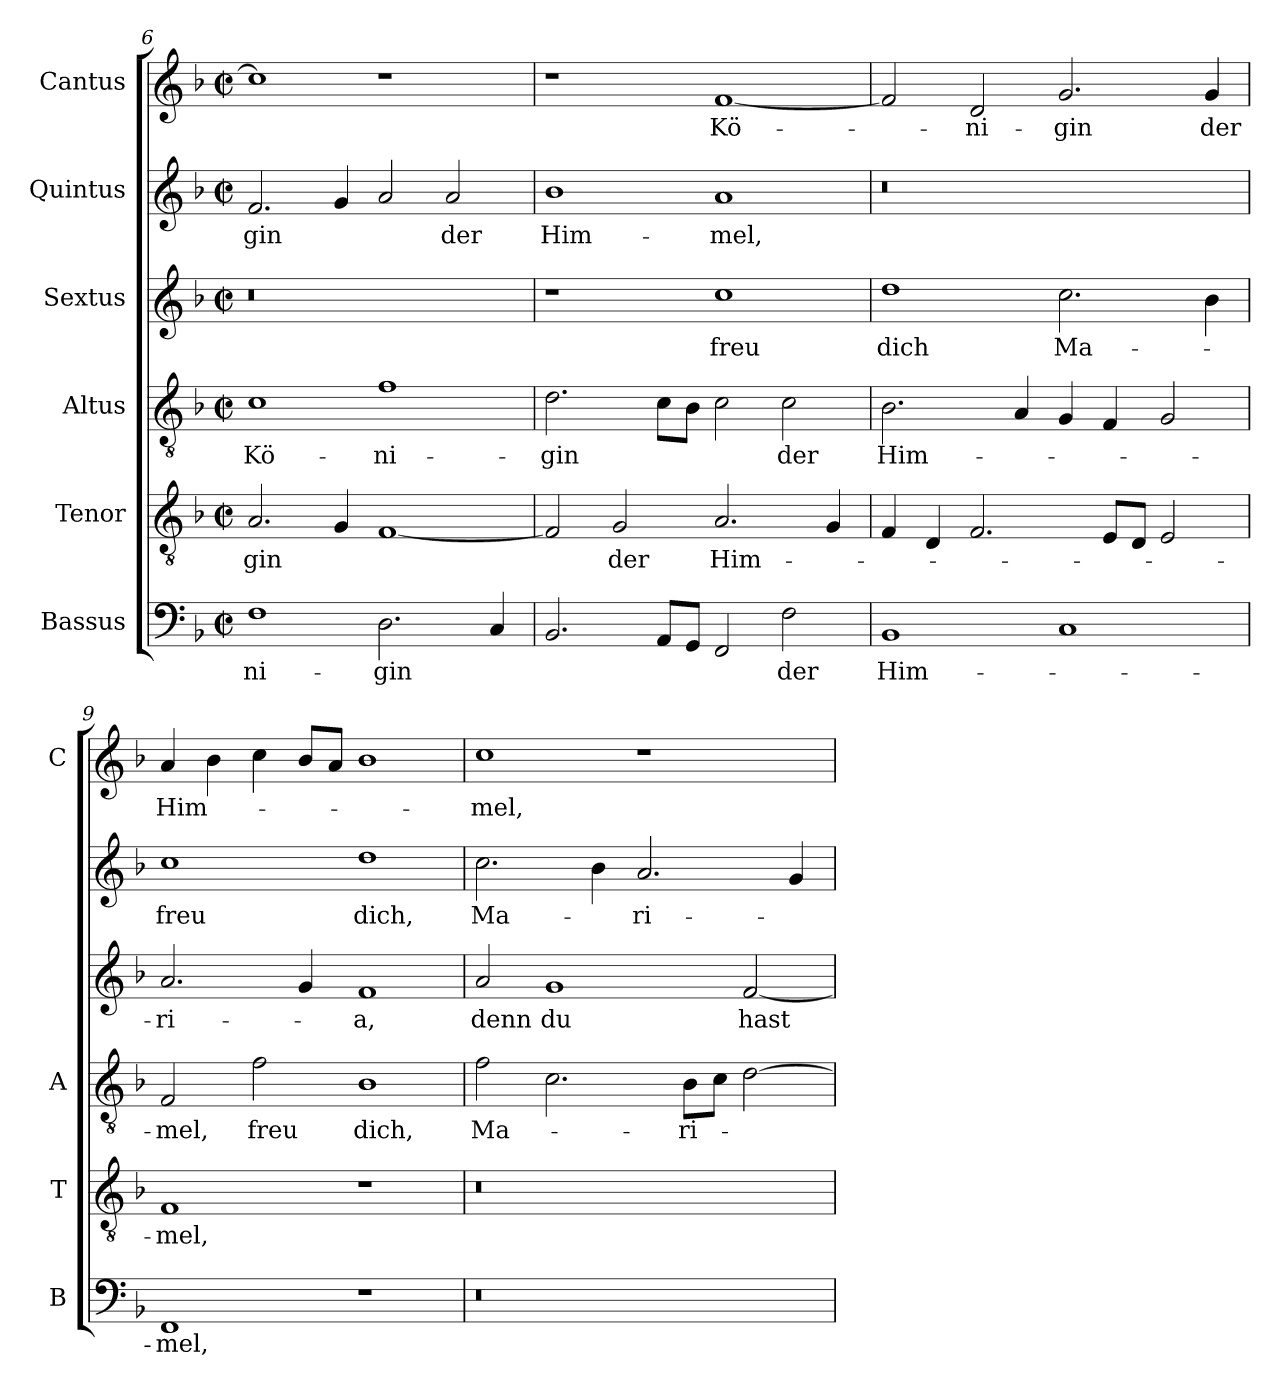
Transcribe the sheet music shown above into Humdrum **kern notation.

**kern	**text	**kern	**text	**kern	**text	**kern	**text	**kern	**text	**kern	**text
*part6	*part6	*part5	*part5	*part4	*part4	*part3	*part3	*part2	*part2	*part1	*part1
*staff6	*staff6	*staff5	*staff5	*staff4	*staff4	*staff3	*staff3	*staff2	*staff2	*staff1	*staff1
*I"Bassus	*	*I"Tenor	*	*I"Altus	*	*I"Sextus	*	*I"Quintus	*	*I"Cantus	*
*I'B	*	*I'T	*	*I'A	*	*	*	*	*	*I'C	*
*clefF4	*	*clefGv2	*	*clefGv2	*	*clefG2	*	*clefG2	*	*clefG2	*
*k[b-]	*	*k[b-]	*	*k[b-]	*	*k[b-]	*	*k[b-]	*	*k[b-]	*
*F:	*	*F:	*	*F:	*	*F:	*	*F:	*	*F:	*
*M2/2	*	*M2/2	*	*M2/2	*	*M2/2	*	*M2/2	*	*M2/2	*
*met(c|)	*	*met(c|)	*	*met(c|)	*	*met(c|)	*	*met(c|)	*	*met(c|)	*
=6	=6	=6	=6	=6	=6	=6	=6	=6	=6	=6	=6
1F	-ni-	2.A/	-gin	1c	Kö-	0r	.	2.f/	-gin	1cc]	.
.	.	4G/	.	.	.	.	.	4g/	.	.	.
2.D\	-gin	[1F	.	1f	-ni-	.	.	2a/	.	1r	.
.	.	.	.	.	.	.	.	2a/	der	.	.
4C/	.	.	.	.	.	.	.	.	.	.	.
=7	=7	=7	=7	=7	=7	=7	=7	=7	=7	=7	=7
2.BB-/	.	2F/]	.	2.d\	-gin	1r	.	1b-	Him-	1r	.
.	.	2G/	der	.	.	.	.	.	.	.	.
8AA/L	.	.	.	8c\L	.	.	.	.	.	.	.
8GG/J	.	.	.	8B-\J	.	.	.	.	.	.	.
2FF/	.	2.A/	Him-	2c\	.	1cc	freu	1a	-mel,	[1f	Kö-
2F\	der	.	.	2c\	der	.	.	.	.	.	.
.	.	4G/	.	.	.	.	.	.	.	.	.
!!LO:PB:g=z
=8	=8	=8	=8	=8	=8	=8	=8	=8	=8	=8	=8
1BB-	Him-	4F/	.	2.B-\	Him-	1dd	dich	0r	.	2f/]	.
.	.	4D/	.	.	.	.	.	.	.	.	.
.	.	2.F/	.	.	.	.	.	.	.	2d/	-ni-
.	.	.	.	4A/	.	.	.	.	.	.	.
1C	.	.	.	4G/	.	2.cc\	Ma-	.	.	2.g/	-gin
.	.	8E/L	.	4F/	.	.	.	.	.	.	.
.	.	8D/J	.	.	.	.	.	.	.	.	.
.	.	2E/	.	2G/	.	.	.	.	.	.	.
.	.	.	.	.	.	4b-\	.	.	.	4g/	der
=9	=9	=9	=9	=9	=9	=9	=9	=9	=9	=9	=9
1FF	-mel,	1F	-mel,	2F/	-mel,	2.a/	-ri-	1cc	freu	4a/	Him-
.	.	.	.	.	.	.	.	.	.	4b-\	.
.	.	.	.	2f\	freu	.	.	.	.	4cc\	.
.	.	.	.	.	.	4g/	.	.	.	8b-/L	.
.	.	.	.	.	.	.	.	.	.	8a/J	.
1r	.	1r	.	1B-	dich,	1f	-a,	1dd	dich,	1b-	.
=10	=10	=10	=10	=10	=10	=10	=10	=10	=10	=10	=10
0r	.	0r	.	2f\	Ma-	2a/	denn	2.cc\	Ma-	1cc	-mel,
.	.	.	.	2.c\	.	1g	du	.	.	.	.
.	.	.	.	.	.	.	.	4b-\	.	.	.
.	.	.	.	.	.	.	.	2.a/	-ri-	1r	.
.	.	.	.	8B-\L	-ri-	.	.	.	.	.	.
.	.	.	.	8c\J	.	.	.	.	.	.	.
.	.	.	.	[2d\	.	[2f/	hast	.	.	.	.
.	.	.	.	.	.	.	.	4g/	.	.	.
=	=	=	=	=	=	=	=	=	=	=	=
*-	*-	*-	*-	*-	*-	*-	*-	*-	*-	*-	*-
